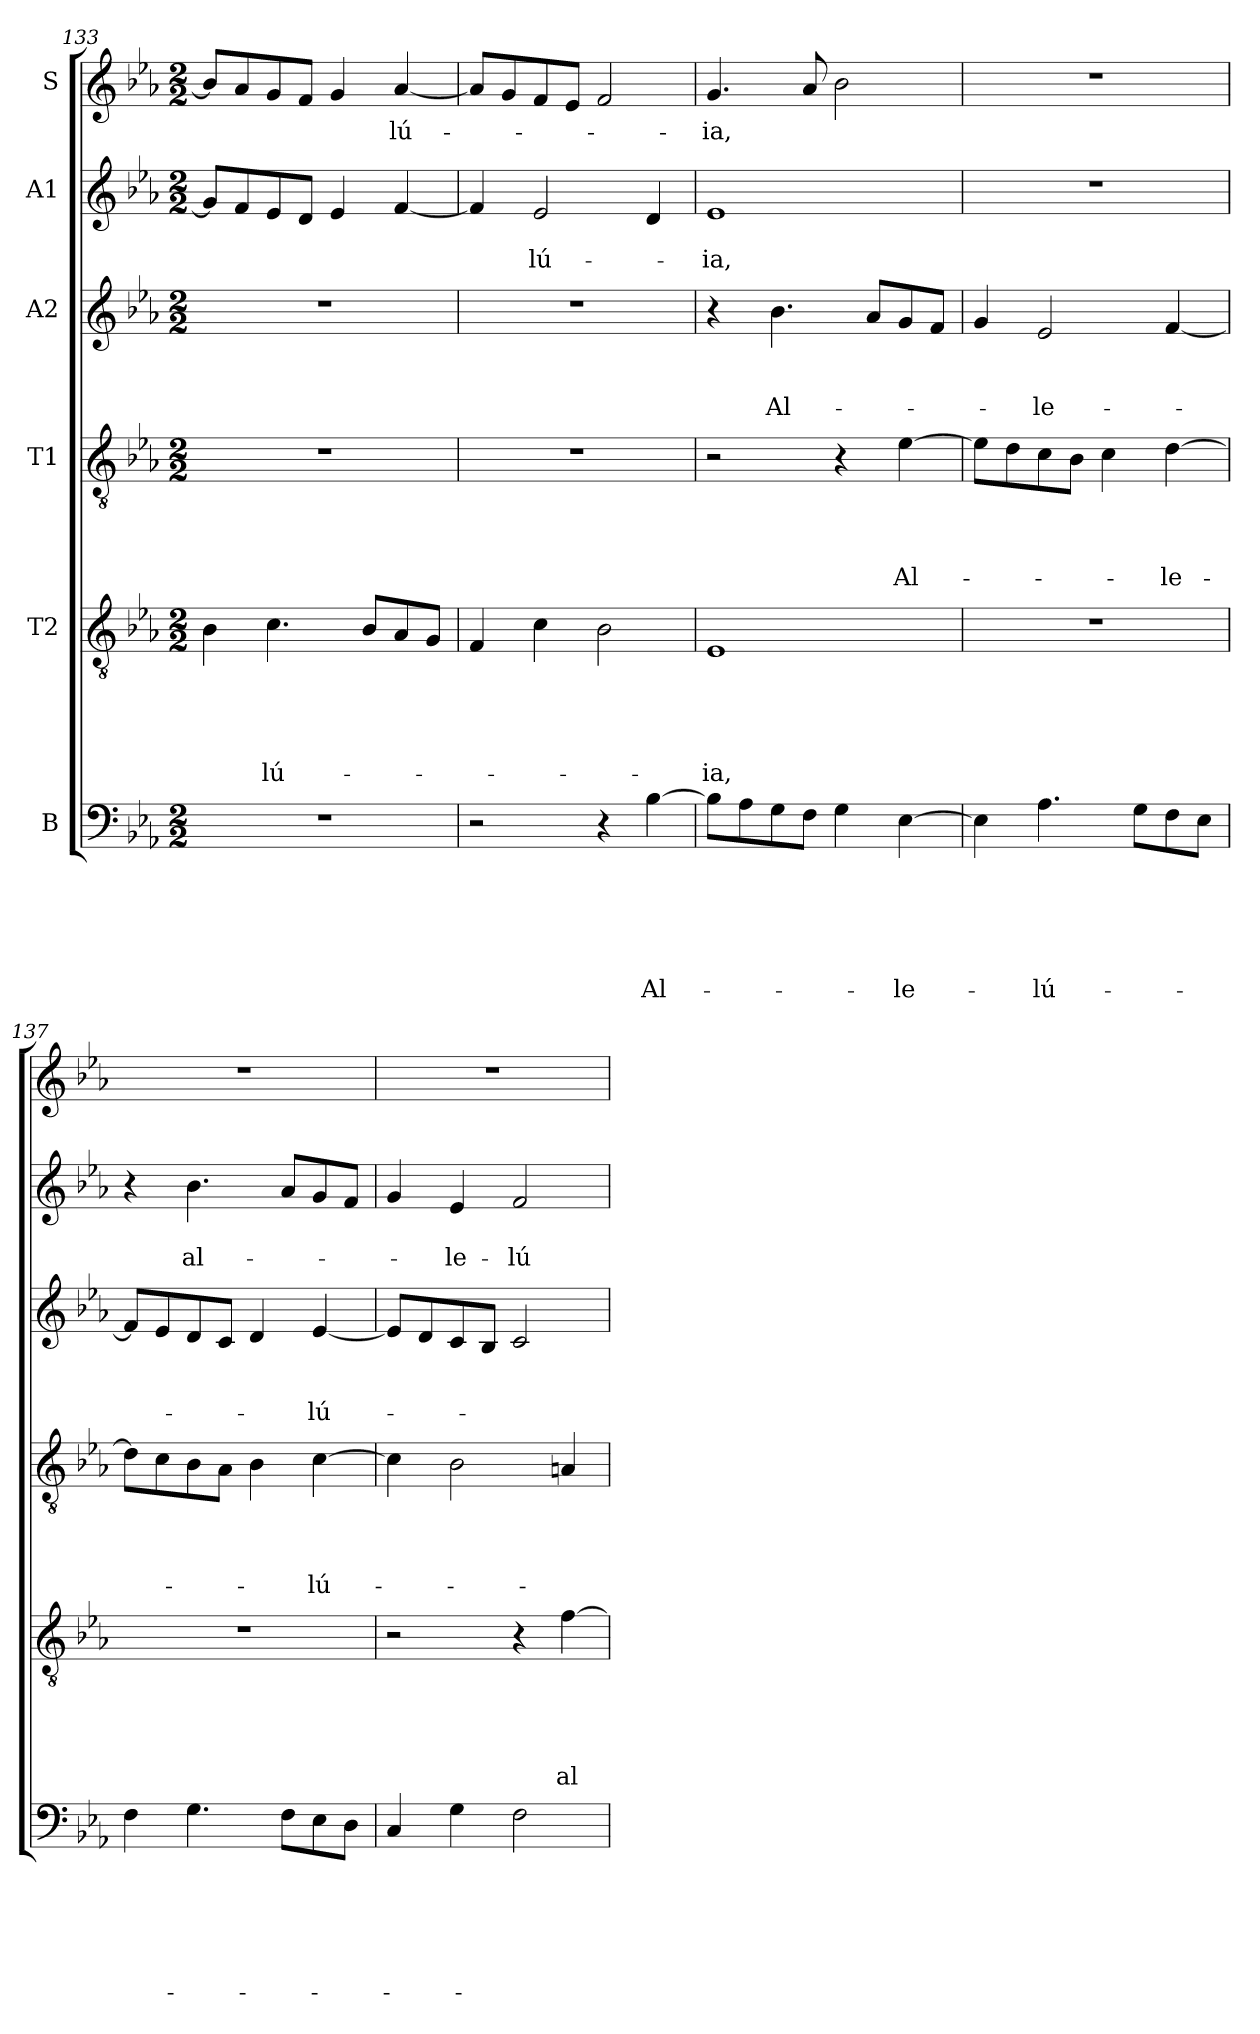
**kern	**text	**text	**text	**text	**text	**text	**kern	**text	**text	**text	**text	**text	**kern	**text	**text	**text	**text	**kern	**text	**text	**text	**kern	**text	**text	**kern	**text
*part6	*part6	*part6	*part6	*part6	*part6	*part6	*part5	*part5	*part5	*part5	*part5	*part5	*part4	*part4	*part4	*part4	*part4	*part3	*part3	*part3	*part3	*part2	*part2	*part2	*part1	*part1
*staff6	*staff6	*staff6	*staff6	*staff6	*staff6	*staff6	*staff5	*staff5	*staff5	*staff5	*staff5	*staff5	*staff4	*staff4	*staff4	*staff4	*staff4	*staff3	*staff3	*staff3	*staff3	*staff2	*staff2	*staff2	*staff1	*staff1
*I"B	*	*	*	*	*	*	*I"T2	*	*	*	*	*	*I"T1	*	*	*	*	*I"A2	*	*	*	*I"A1	*	*	*I"S	*
*clefF4	*	*	*	*	*	*	*clefGv2	*	*	*	*	*	*clefGv2	*	*	*	*	*clefG2	*	*	*	*clefG2	*	*	*clefG2	*
*k[b-e-a-]	*	*	*	*	*	*	*k[b-e-a-]	*	*	*	*	*	*k[b-e-a-]	*	*	*	*	*k[b-e-a-]	*	*	*	*k[b-e-a-]	*	*	*k[b-e-a-]	*
*E-:	*	*	*	*	*	*	*E-:	*	*	*	*	*	*E-:	*	*	*	*	*E-:	*	*	*	*E-:	*	*	*E-:	*
*M2/2	*	*	*	*	*	*	*M2/2	*	*	*	*	*	*M2/2	*	*	*	*	*M2/2	*	*	*	*M2/2	*	*	*M2/2	*
=133	=133	=133	=133	=133	=133	=133	=133	=133	=133	=133	=133	=133	=133	=133	=133	=133	=133	=133	=133	=133	=133	=133	=133	=133	=133	=133
1r	.	.	.	.	.	.	4B-\	.	.	.	.	.	1r	.	.	.	.	1r	.	.	.	8g/L]	.	.	8b-/L]	.
.	.	.	.	.	.	.	.	.	.	.	.	.	.	.	.	.	.	.	.	.	.	8f/	.	.	8a-/	.
!	!	!	!	!	!	!	!	!	!	!	!	!LO:LY:b	!	!	!	!	!	!	!	!	!	!	!	!	!	!
.	.	.	.	.	.	.	4.c\	.	.	.	.	-lú-	.	.	.	.	.	.	.	.	.	8e-/	.	.	8g/	.
.	.	.	.	.	.	.	.	.	.	.	.	.	.	.	.	.	.	.	.	.	.	8d/J	.	.	8f/J	.
.	.	.	.	.	.	.	.	.	.	.	.	.	.	.	.	.	.	.	.	.	.	4e-/	.	.	4g/	.
.	.	.	.	.	.	.	8B-/L	.	.	.	.	.	.	.	.	.	.	.	.	.	.	.	.	.	.	.
!	!	!	!	!	!	!	!	!	!	!	!	!	!	!	!	!	!	!	!	!	!	!	!	!	!	!LO:LY:b
.	.	.	.	.	.	.	8A-/	.	.	.	.	.	.	.	.	.	.	.	.	.	.	[4f/	.	.	[4a-/	-lú-
.	.	.	.	.	.	.	8G/J	.	.	.	.	.	.	.	.	.	.	.	.	.	.	.	.	.	.	.
=134	=134	=134	=134	=134	=134	=134	=134	=134	=134	=134	=134	=134	=134	=134	=134	=134	=134	=134	=134	=134	=134	=134	=134	=134	=134	=134
2r	.	.	.	.	.	.	4F/	.	.	.	.	.	1r	.	.	.	.	1r	.	.	.	4f/]	.	.	8a-/L]	.
.	.	.	.	.	.	.	.	.	.	.	.	.	.	.	.	.	.	.	.	.	.	.	.	.	8g/	.
!	!	!	!	!	!	!	!	!	!	!	!	!	!	!	!	!	!	!	!	!	!	!	!	!LO:LY:b	!	!
.	.	.	.	.	.	.	4c\	.	.	.	.	.	.	.	.	.	.	.	.	.	.	2e-/	.	-lú-	8f/	.
.	.	.	.	.	.	.	.	.	.	.	.	.	.	.	.	.	.	.	.	.	.	.	.	.	8e-/J	.
4r	.	.	.	.	.	.	2B-\	.	.	.	.	.	.	.	.	.	.	.	.	.	.	.	.	.	2f/	.
!	!	!	!	!	!	!LO:LY:b	!	!	!	!	!	!	!	!	!	!	!	!	!	!	!	!	!	!	!	!
[4B-\	.	.	.	.	.	Al-	.	.	.	.	.	.	.	.	.	.	.	.	.	.	.	4d/	.	.	.	.
=135	=135	=135	=135	=135	=135	=135	=135	=135	=135	=135	=135	=135	=135	=135	=135	=135	=135	=135	=135	=135	=135	=135	=135	=135	=135	=135
!	!	!	!	!	!	!	!	!	!	!	!	!LO:LY:b	!	!	!	!	!	!	!	!	!	!	!	!LO:LY:b	!	!LO:LY:b
8B-\L]	.	.	.	.	.	.	1E-	.	.	.	.	-ia,	2r	.	.	.	.	4r	.	.	.	1e-	.	-ia,	4.g/	-ia,
8A-\	.	.	.	.	.	.	.	.	.	.	.	.	.	.	.	.	.	.	.	.	.	.	.	.	.	.
!	!	!	!	!	!	!	!	!	!	!	!	!	!	!	!	!	!	!	!	!	!LO:LY:b	!	!	!	!	!
8G\	.	.	.	.	.	.	.	.	.	.	.	.	.	.	.	.	.	4.b-\	.	.	Al-	.	.	.	.	.
8F\J	.	.	.	.	.	.	.	.	.	.	.	.	.	.	.	.	.	.	.	.	.	.	.	.	8a-/	.
4G\	.	.	.	.	.	.	.	.	.	.	.	.	4r	.	.	.	.	.	.	.	.	.	.	.	2b-\	.
.	.	.	.	.	.	.	.	.	.	.	.	.	.	.	.	.	.	8a-/L	.	.	.	.	.	.	.	.
!	!	!	!	!	!	!LO:LY:b	!	!	!	!	!	!	!	!	!	!	!LO:LY:b	!	!	!	!	!	!	!	!	!
[4E-\	.	.	.	.	.	-le-	.	.	.	.	.	.	[4e-\	.	.	.	Al-	8g/	.	.	.	.	.	.	.	.
.	.	.	.	.	.	.	.	.	.	.	.	.	.	.	.	.	.	8f/J	.	.	.	.	.	.	.	.
!!LO:PB:g=z
=136	=136	=136	=136	=136	=136	=136	=136	=136	=136	=136	=136	=136	=136	=136	=136	=136	=136	=136	=136	=136	=136	=136	=136	=136	=136	=136
4E-\]	.	.	.	.	.	.	1r	.	.	.	.	.	8e-\L]	.	.	.	.	4g/	.	.	.	1r	.	.	1r	.
.	.	.	.	.	.	.	.	.	.	.	.	.	8d\	.	.	.	.	.	.	.	.	.	.	.	.	.
!	!	!	!	!	!	!LO:LY:b	!	!	!	!	!	!	!	!	!	!	!	!	!	!	!LO:LY:b	!	!	!	!	!
4.A-\	.	.	.	.	.	-lú-	.	.	.	.	.	.	8c\	.	.	.	.	2e-/	.	.	-le-	.	.	.	.	.
.	.	.	.	.	.	.	.	.	.	.	.	.	8B-\J	.	.	.	.	.	.	.	.	.	.	.	.	.
.	.	.	.	.	.	.	.	.	.	.	.	.	4c\	.	.	.	.	.	.	.	.	.	.	.	.	.
8G\L	.	.	.	.	.	.	.	.	.	.	.	.	.	.	.	.	.	.	.	.	.	.	.	.	.	.
!	!	!	!	!	!	!	!	!	!	!	!	!	!	!	!	!	!LO:LY:b	!	!	!	!	!	!	!	!	!
8F\	.	.	.	.	.	.	.	.	.	.	.	.	[4d\	.	.	.	-le-	[4f/	.	.	.	.	.	.	.	.
8E-\J	.	.	.	.	.	.	.	.	.	.	.	.	.	.	.	.	.	.	.	.	.	.	.	.	.	.
=137	=137	=137	=137	=137	=137	=137	=137	=137	=137	=137	=137	=137	=137	=137	=137	=137	=137	=137	=137	=137	=137	=137	=137	=137	=137	=137
4F\	.	.	.	.	.	.	1r	.	.	.	.	.	8d\L]	.	.	.	.	8f/L]	.	.	.	4r	.	.	1r	.
.	.	.	.	.	.	.	.	.	.	.	.	.	8c\	.	.	.	.	8e-/	.	.	.	.	.	.	.	.
!	!	!	!	!	!	!	!	!	!	!	!	!	!	!	!	!	!	!	!	!	!	!	!	!LO:LY:b	!	!
4.G\	.	.	.	.	.	.	.	.	.	.	.	.	8B-\	.	.	.	.	8d/	.	.	.	4.b-\	.	al-	.	.
.	.	.	.	.	.	.	.	.	.	.	.	.	8A-\J	.	.	.	.	8c/J	.	.	.	.	.	.	.	.
.	.	.	.	.	.	.	.	.	.	.	.	.	4B-\	.	.	.	.	4d/	.	.	.	.	.	.	.	.
8F\L	.	.	.	.	.	.	.	.	.	.	.	.	.	.	.	.	.	.	.	.	.	8a-/L	.	.	.	.
!	!	!	!	!	!	!	!	!	!	!	!	!	!	!	!	!	!LO:LY:b	!	!	!	!LO:LY:b	!	!	!	!	!
8E-\	.	.	.	.	.	.	.	.	.	.	.	.	[4c\	.	.	.	-lú-	[4e-/	.	.	-lú-	8g/	.	.	.	.
8D\J	.	.	.	.	.	.	.	.	.	.	.	.	.	.	.	.	.	.	.	.	.	8f/J	.	.	.	.
=138	=138	=138	=138	=138	=138	=138	=138	=138	=138	=138	=138	=138	=138	=138	=138	=138	=138	=138	=138	=138	=138	=138	=138	=138	=138	=138
4C/	.	.	.	.	.	.	2r	.	.	.	.	.	4c\]	.	.	.	.	8e-/L]	.	.	.	4g/	.	.	1r	.
.	.	.	.	.	.	.	.	.	.	.	.	.	.	.	.	.	.	8d/	.	.	.	.	.	.	.	.
!	!	!	!	!	!	!	!	!	!	!	!	!	!	!	!	!	!	!	!	!	!	!	!	!LO:LY:b	!	!
4G\	.	.	.	.	.	.	.	.	.	.	.	.	2B-\	.	.	.	.	8c/	.	.	.	4e-/	.	-le-	.	.
.	.	.	.	.	.	.	.	.	.	.	.	.	.	.	.	.	.	8B-/J	.	.	.	.	.	.	.	.
!	!	!	!	!	!	!	!	!	!	!	!	!	!	!	!	!	!	!	!	!	!	!	!	!LO:LY:b	!	!
2F\	.	.	.	.	.	.	4r	.	.	.	.	.	.	.	.	.	.	2c/	.	.	.	2f/	.	-lú-	.	.
!	!	!	!	!	!	!	!	!	!	!	!	!LO:LY:b	!	!	!	!	!	!	!	!	!	!	!	!	!	!
.	.	.	.	.	.	.	[4f\	.	.	.	.	al-	4Ani/	.	.	.	.	.	.	.	.	.	.	.	.	.
=	=	=	=	=	=	=	=	=	=	=	=	=	=	=	=	=	=	=	=	=	=	=	=	=	=	=
*-	*-	*-	*-	*-	*-	*-	*-	*-	*-	*-	*-	*-	*-	*-	*-	*-	*-	*-	*-	*-	*-	*-	*-	*-	*-	*-
